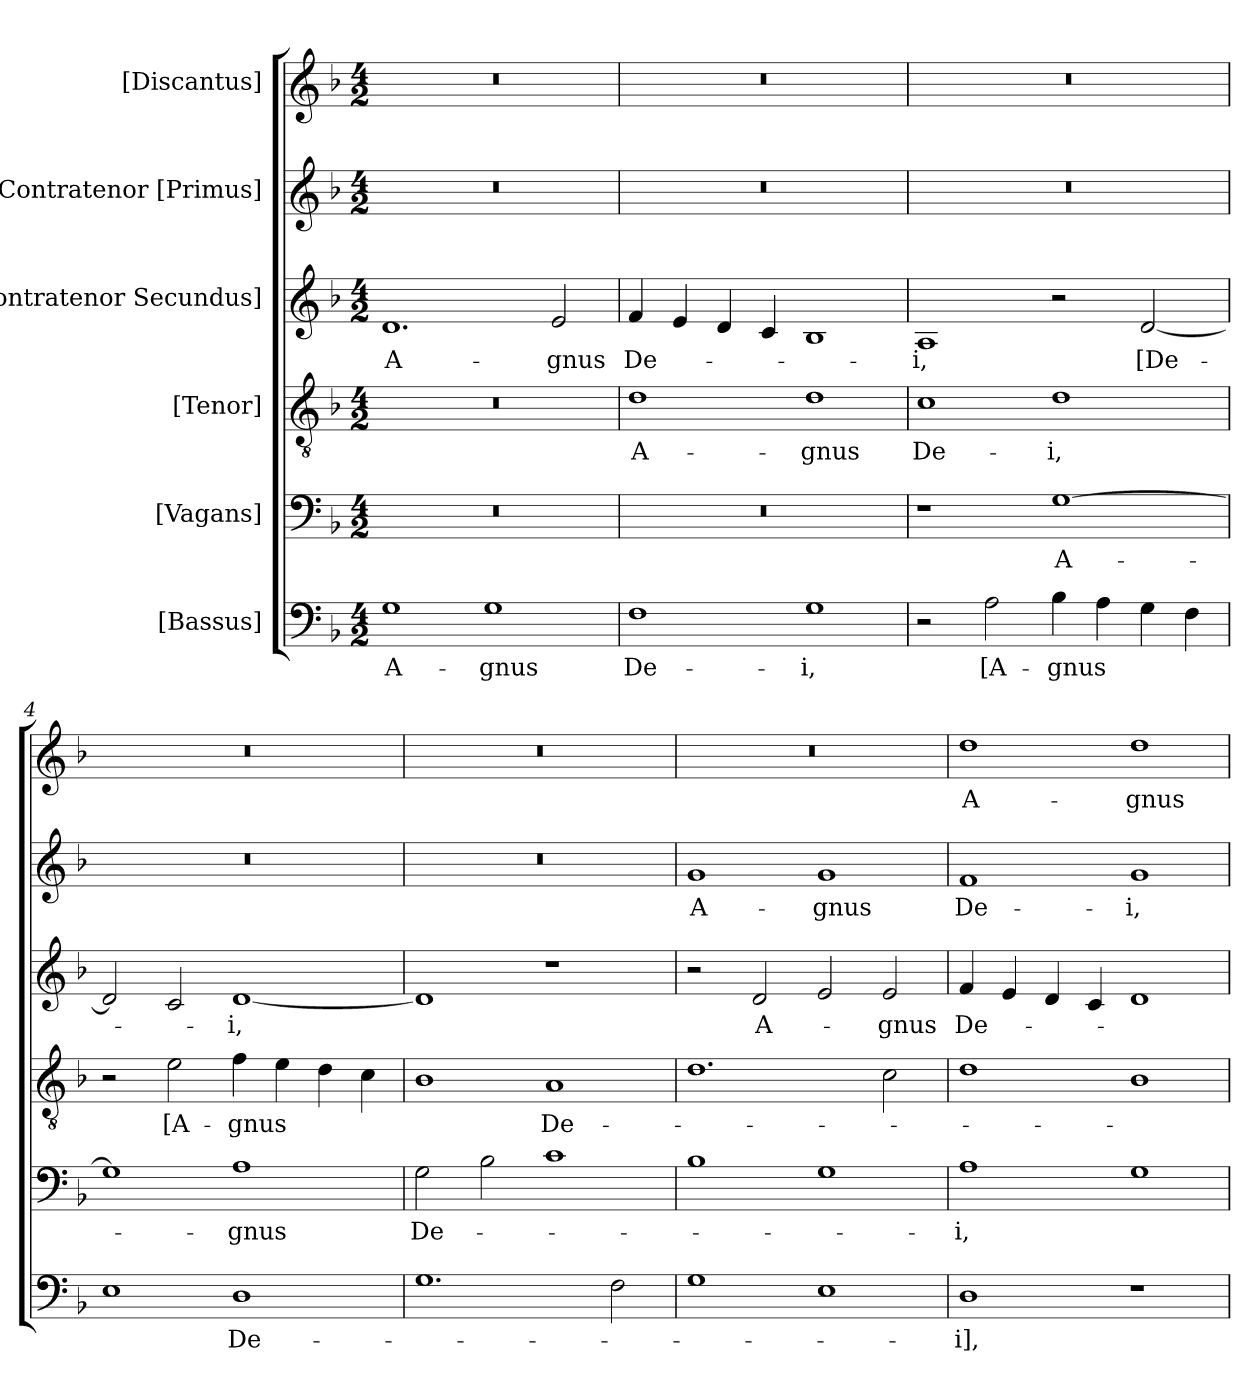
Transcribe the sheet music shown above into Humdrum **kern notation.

**kern	**text	**kern	**text	**kern	**text	**kern	**text	**kern	**text	**kern	**text
*part6	*part6	*part5	*part5	*part4	*part4	*part3	*part3	*part2	*part2	*part1	*part1
*staff6	*staff6	*staff5	*staff5	*staff4	*staff4	*staff3	*staff3	*staff2	*staff2	*staff1	*staff1
*I"[Bassus]	*	*I"[Vagans]	*	*I"[Tenor]	*	*I"[Contratenor Secundus]	*	*I"Contratenor [Primus]	*	*I"[Discantus]	*
*clefF4	*	*clefF4	*	*clefGv2	*	*clefG2	*	*clefG2	*	*clefG2	*
*k[b-]	*	*k[b-]	*	*k[b-]	*	*k[b-]	*	*k[b-]	*	*k[b-]	*
*M4/2	*	*M4/2	*	*M4/2	*	*M4/2	*	*M4/2	*	*M4/2	*
=1	=1	=1	=1	=1	=1	=1	=1	=1	=1	=1	=1
1G\	A-	0r	.	0r	.	1.d/	A-	0r	.	0r	.
1G\	-gnus	.	.	.	.	.	.	.	.	.	.
.	.	.	.	.	.	2e/	-gnus	.	.	.	.
=2	=2	=2	=2	=2	=2	=2	=2	=2	=2	=2	=2
1F\	De-	0r	.	1d\	A-	4f/	De-	0r	.	0r	.
.	.	.	.	.	.	4e/	.	.	.	.	.
.	.	.	.	.	.	4d/	.	.	.	.	.
.	.	.	.	.	.	4c/	.	.	.	.	.
1G\	-i,	.	.	1d\	-gnus	1B-/	.	.	.	.	.
=3	=3	=3	=3	=3	=3	=3	=3	=3	=3	=3	=3
2r	.	1r	.	1c\	De-	1A/	-i,	0r	.	0r	.
2A\	[A-	.	.	.	.	.	.	.	.	.	.
4B-\	-gnus	[1G\	A-	1d\	-i,	2r	.	.	.	.	.
4A\	.	.	.	.	.	.	.	.	.	.	.
4G\	.	.	.	.	.	[2d/	[De-	.	.	.	.
4F\	.	.	.	.	.	.	.	.	.	.	.
=4	=4	=4	=4	=4	=4	=4	=4	=4	=4	=4	=4
1E\	.	1G\]	.	2r	.	2d/]	.	0r	.	0r	.
.	.	.	.	2e\	[A-	2c/	.	.	.	.	.
1D\	De-	1A\	-gnus	4f\	-gnus	[1d/	-i,	.	.	.	.
.	.	.	.	4e\	.	.	.	.	.	.	.
.	.	.	.	4d\	.	.	.	.	.	.	.
.	.	.	.	4c\	.	.	.	.	.	.	.
=5	=5	=5	=5	=5	=5	=5	=5	=5	=5	=5	=5
1.G\	.	2G\	De-	1B-\	.	1d/]	.	0r	.	0r	.
.	.	2B-\	.	.	.	.	.	.	.	.	.
.	.	1c\	.	1A/	De-	1r	.	.	.	.	.
2F\	.	.	.	.	.	.	.	.	.	.	.
=6	=6	=6	=6	=6	=6	=6	=6	=6	=6	=6	=6
1G\	.	1B-\	.	1.d\	.	2r	.	1g/	A-	0r	.
.	.	.	.	.	.	2d/	A-	.	.	.	.
1E\	.	1G\	.	.	.	2e/	.	1g/	-gnus	.	.
.	.	.	.	2c\	.	2e/	-gnus	.	.	.	.
=7	=7	=7	=7	=7	=7	=7	=7	=7	=7	=7	=7
1D\	-i],	1A\	-i,	1d\	.	4f/	De-	1f/	De-	1dd\	A-
.	.	.	.	.	.	4e/	.	.	.	.	.
.	.	.	.	.	.	4d/	.	.	.	.	.
.	.	.	.	.	.	4c/	.	.	.	.	.
1r	.	1G\	.	1B-\	.	1d/	.	1g/	-i,	1dd\	-gnus
=	=	=	=	=	=	=	=	=	=	=	=
*-	*-	*-	*-	*-	*-	*-	*-	*-	*-	*-	*-
